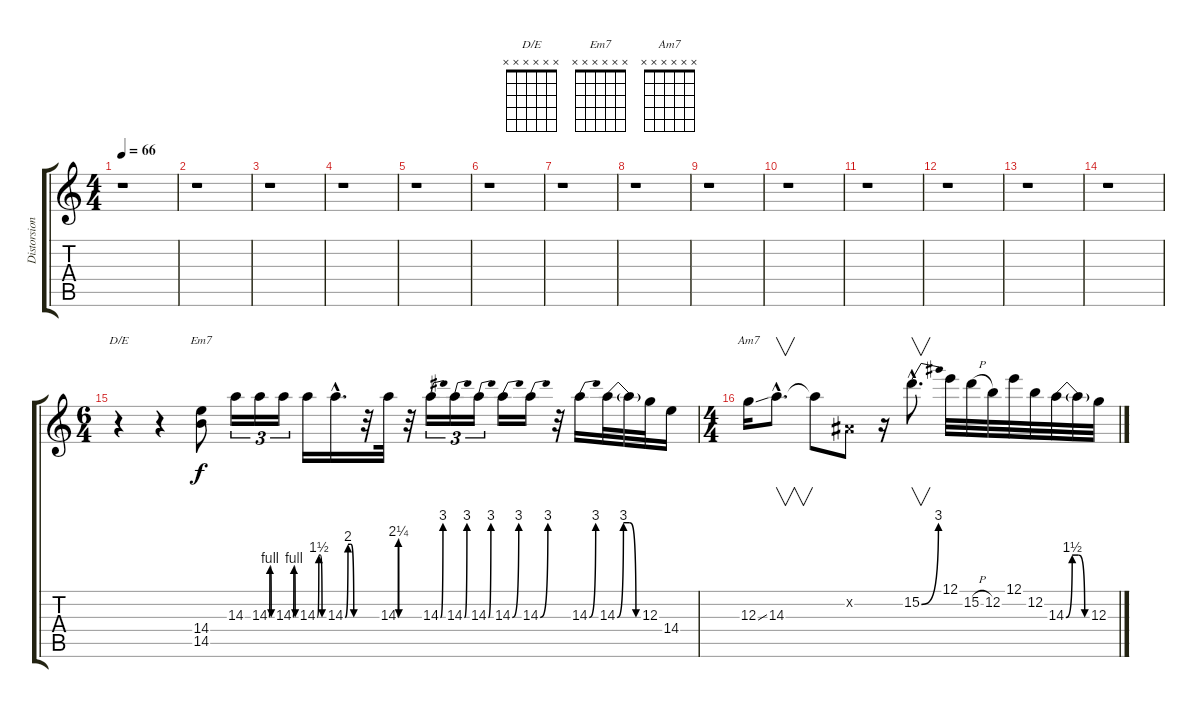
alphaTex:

\track ("Distorsion" "Distorsion") {instrument distortionguitar}
\staff {score tabs}
\tuning (E4 B3 G3 D3 A2 E2) {hide}
\chord ("D/E" x x x x x x) {firstfret 0}
\chord ("Em7" x x x x x x) {firstfret 0}
\chord ("Am7" x x x x x x) {firstfret 0}
\ts (4 4)
\tempo 66
\clef g2
\ks c
r.1{dy f} |
r.1 |
r.1 |
r.1 |
r.1 |
r.1 |
r.1 |
r.1 |
r.1 |
r.1 |
r.1 |
r.1 |
r.1 |
r.1 |
\ts (6 4)
r.4{ch "D/E"} r.4 (14.4 14.5).8{ch "Em7"} 14.3.16{tu (3 2)} 14.3{be (custom 0 0 15 4 30 4 45 0 60 0)}.16{tu (3 2)} 14.3{be (custom 0 0 15 4 30 4 45 0 60 0)}.16{tu (3 2)} 14.3{be (custom 0 0 15 6 30 6 45 0 60 0)}.16 14.3{be (custom 0 0 15 8 30 8 45 0 60 0) hac}.16{d} r.32 14.3{be (custom 0 0 15 9 30 9 45 0 60 0)}.32 r.32 14.3{be (bend 0 0 60 12)}.16{tu (3 2)} 14.3{be (bend 0 0 60 12)}.16{tu (3 2)} 14.3{be (bend 0 0 60 12)}.16{tu (3 2)} 14.3{be (bend 0 0 60 12)}.16 14.3{be (bend 0 0 60 12)}.16 r.32 14.3{be (bend 0 0 60 12)}.16 14.3{be (custom 0 0 15 12 30 12 45 0 60 0)}.32 14.3{t}.32 12.3.32 14.4.16 |
\ts (4 4)
12.3{ss}.16{ch "Am7"} 14.3{hac}.8{v d} 14.3{t}.8 -1.2{x}.8 r.16 15.2{be (bend 0 0 60 12) hac}.8{v d} 12.1.32 15.2{h}.32 12.2.32 12.1.32 12.2.32 14.3{be (custom 0 0 15 6 30 6 45 0 60 0)}.32 14.3{t}.32 12.3.32
